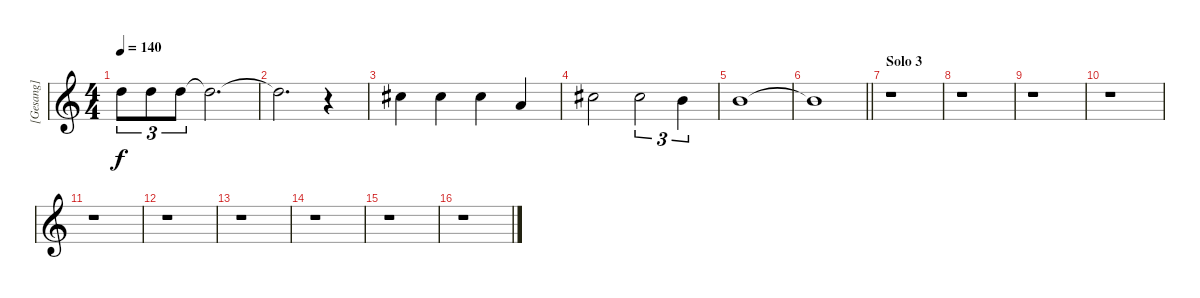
\track ("[Gesang]" "[Gesang]") {instrument altosax}
\staff {score}
\tuning (E4 B3 G3 D3 A2 E2) {hide}
\ts (4 4)
\tempo 140
\clef g2
\ks c
10.1.8{tu (3 2) dy f} 10.1.8{tu (3 2)} 10.1.8{tu (3 2)} 10.1{t}.2{d} |
10.1{t}.2{d} r.4 |
9.1.4 9.1.4 9.1.4 5.1.4 |
9.1.2 9.1.2{tu (3 2)} 7.1.4{tu (3 2)} |
7.1.1 |
\barLineRight lightlight
7.1{t}.1 |
\section ("" "Solo 3")
r.1 |
r.1 |
r.1 |
r.1 |
r.1 |
r.1 |
r.1 |
r.1 |
r.1 |
r.1
